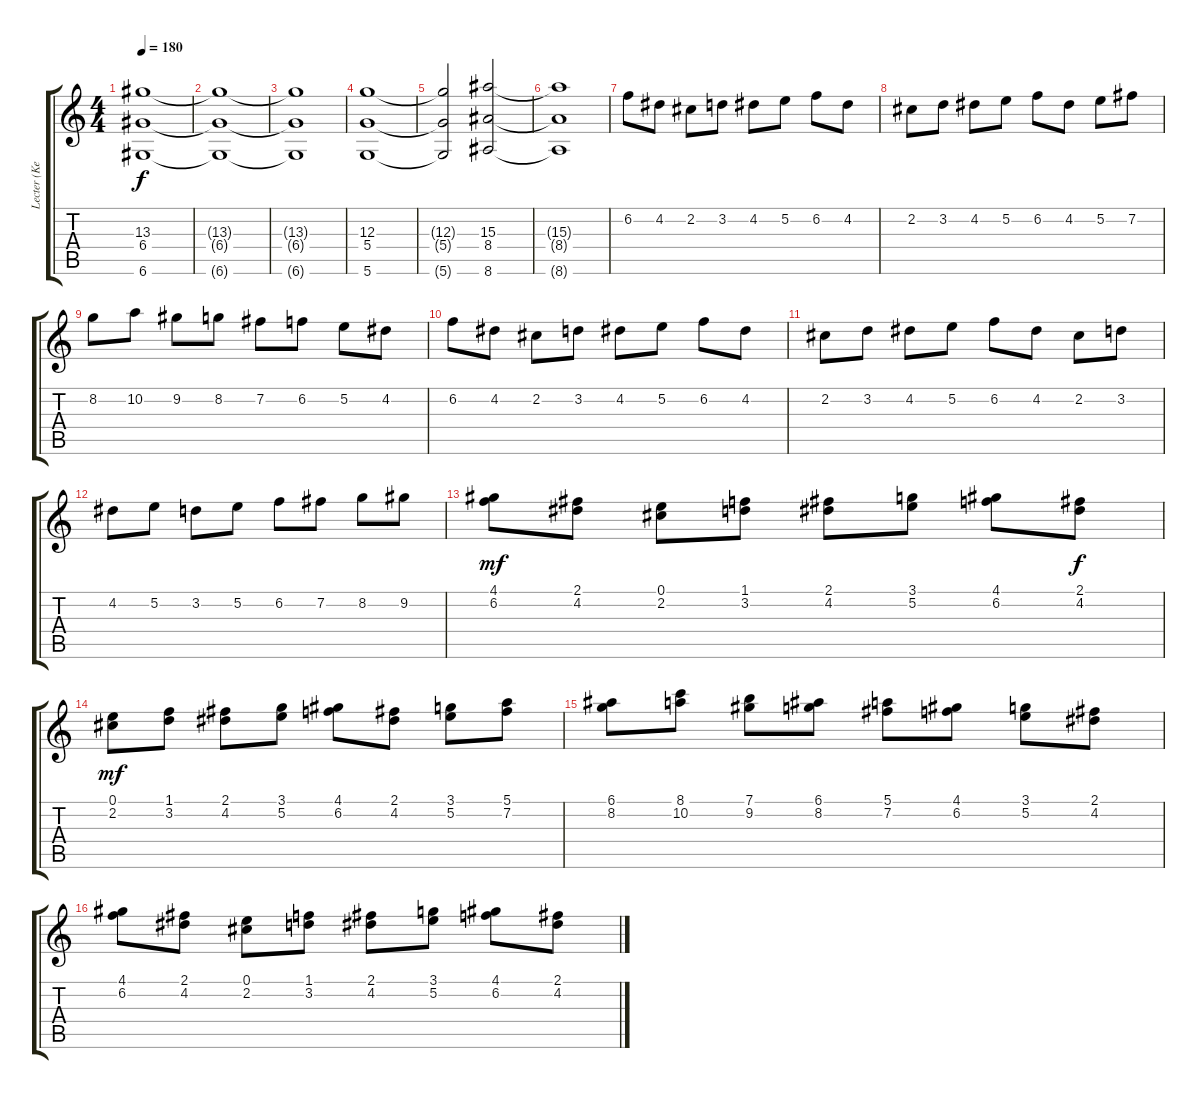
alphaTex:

\track ("Lecter (KeybRight)" "Lecter (Ke") {instrument stringensemble1}
\staff {score tabs}
\tuning (E5 B4 G4 D4 A3 D3) {hide}
\ts (4 4)
\tempo 180
\clef g2
\ks c
(13.3 6.4 6.6).1{dy f} |
(13.3{t} 6.4{t} 6.6{t}).1 |
(13.3{t} 6.4{t} 6.6{t}).1 |
(12.3 5.4 5.6).1 |
(12.3{t} 5.4{t} 5.6{t}).2 (15.3 8.4 8.6).2 |
(15.3{t} 8.4{t} 8.6{t}).1 |
6.2.8{instrument drawbarorgan} 4.2.8 2.2.8 3.2.8 4.2.8 5.2.8 6.2.8 4.2.8 |
2.2.8 3.2.8 4.2.8 5.2.8 6.2.8 4.2.8 5.2.8 7.2.8 |
8.2.8 10.2.8 9.2.8 8.2.8 7.2.8 6.2.8 5.2.8 4.2.8 |
6.2.8 4.2.8 2.2.8 3.2.8 4.2.8 5.2.8 6.2.8 4.2.8 |
2.2.8 3.2.8 4.2.8 5.2.8 6.2.8 4.2.8 2.2.8 3.2.8 |
4.2.8 5.2.8 3.2.8 5.2.8 6.2.8 7.2.8 8.2.8 9.2.8 |
(4.1 6.2).8{dy mf} (2.1 4.2).8 (0.1 2.2).8 (1.1 3.2).8 (2.1 4.2).8 (3.1 5.2).8 (4.1 6.2).8 (2.1 4.2).8{dy f} |
(0.1 2.2).8{dy mf} (1.1 3.2).8 (2.1 4.2).8 (3.1 5.2).8 (4.1 6.2).8 (2.1 4.2).8 (3.1 5.2).8 (5.1 7.2).8 |
(6.1 8.2).8 (8.1 10.2).8 (7.1 9.2).8 (6.1 8.2).8 (5.1 7.2).8 (4.1 6.2).8 (3.1 5.2).8 (2.1 4.2).8 |
(4.1 6.2).8 (2.1 4.2).8 (0.1 2.2).8 (1.1 3.2).8 (2.1 4.2).8 (3.1 5.2).8 (4.1 6.2).8 (2.1 4.2).8
